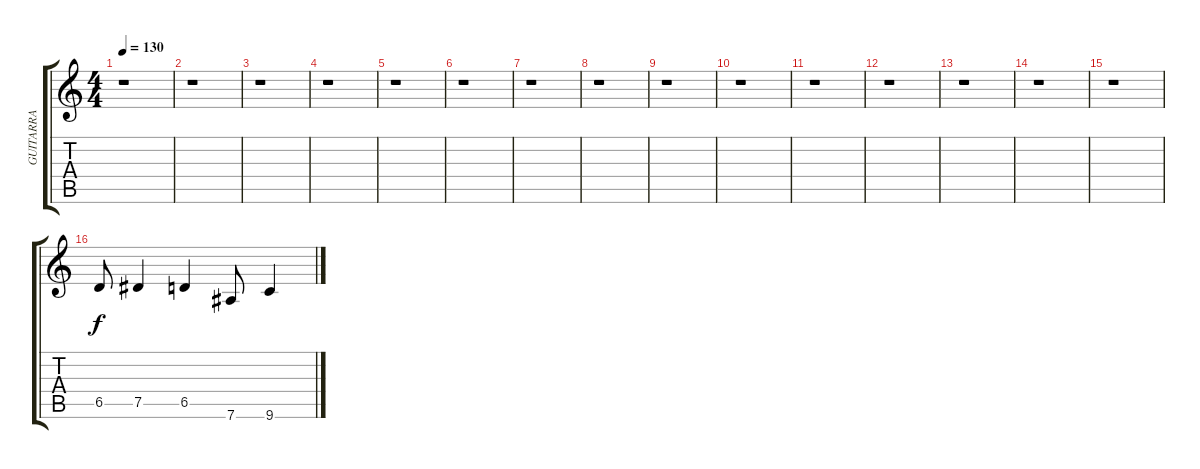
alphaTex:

\track ("GUITARRA" "GUITARRA") {instrument overdrivenguitar}
\staff {score tabs}
\tuning (Eb4 Bb3 Gb3 Db3 Ab2 Eb2) {hide}
\ts (4 4)
\tempo 130
\clef g2
\ks c
r.1{dy f instrument overdrivenguitar} |
r.1 |
r.1 |
r.1 |
r.1 |
r.1 |
r.1 |
r.1 |
r.1 |
r.1 |
r.1 |
r.1 |
r.1 |
r.1 |
r.1 |
6.5.8 7.5.4 6.5.4 7.6.8 9.6.4
